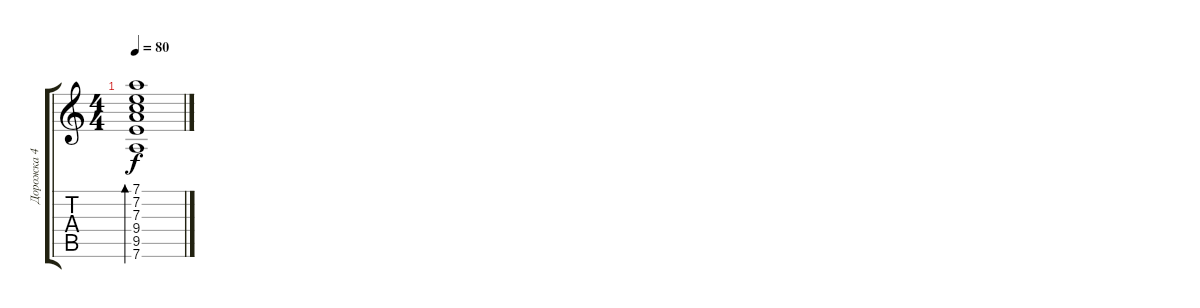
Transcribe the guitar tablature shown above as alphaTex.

\track ("Дорожка 4" "Дорожка 4") {instrument acousticguitarsteel}
\staff {score tabs}
\tuning (D4 A3 F3 C3 G2 D2) {hide}
\ts (4 4)
\tempo 80
\clef g2
\ks c
(7.1 7.2 7.3 9.4 9.5 7.6).1{bd 60 dy f}
